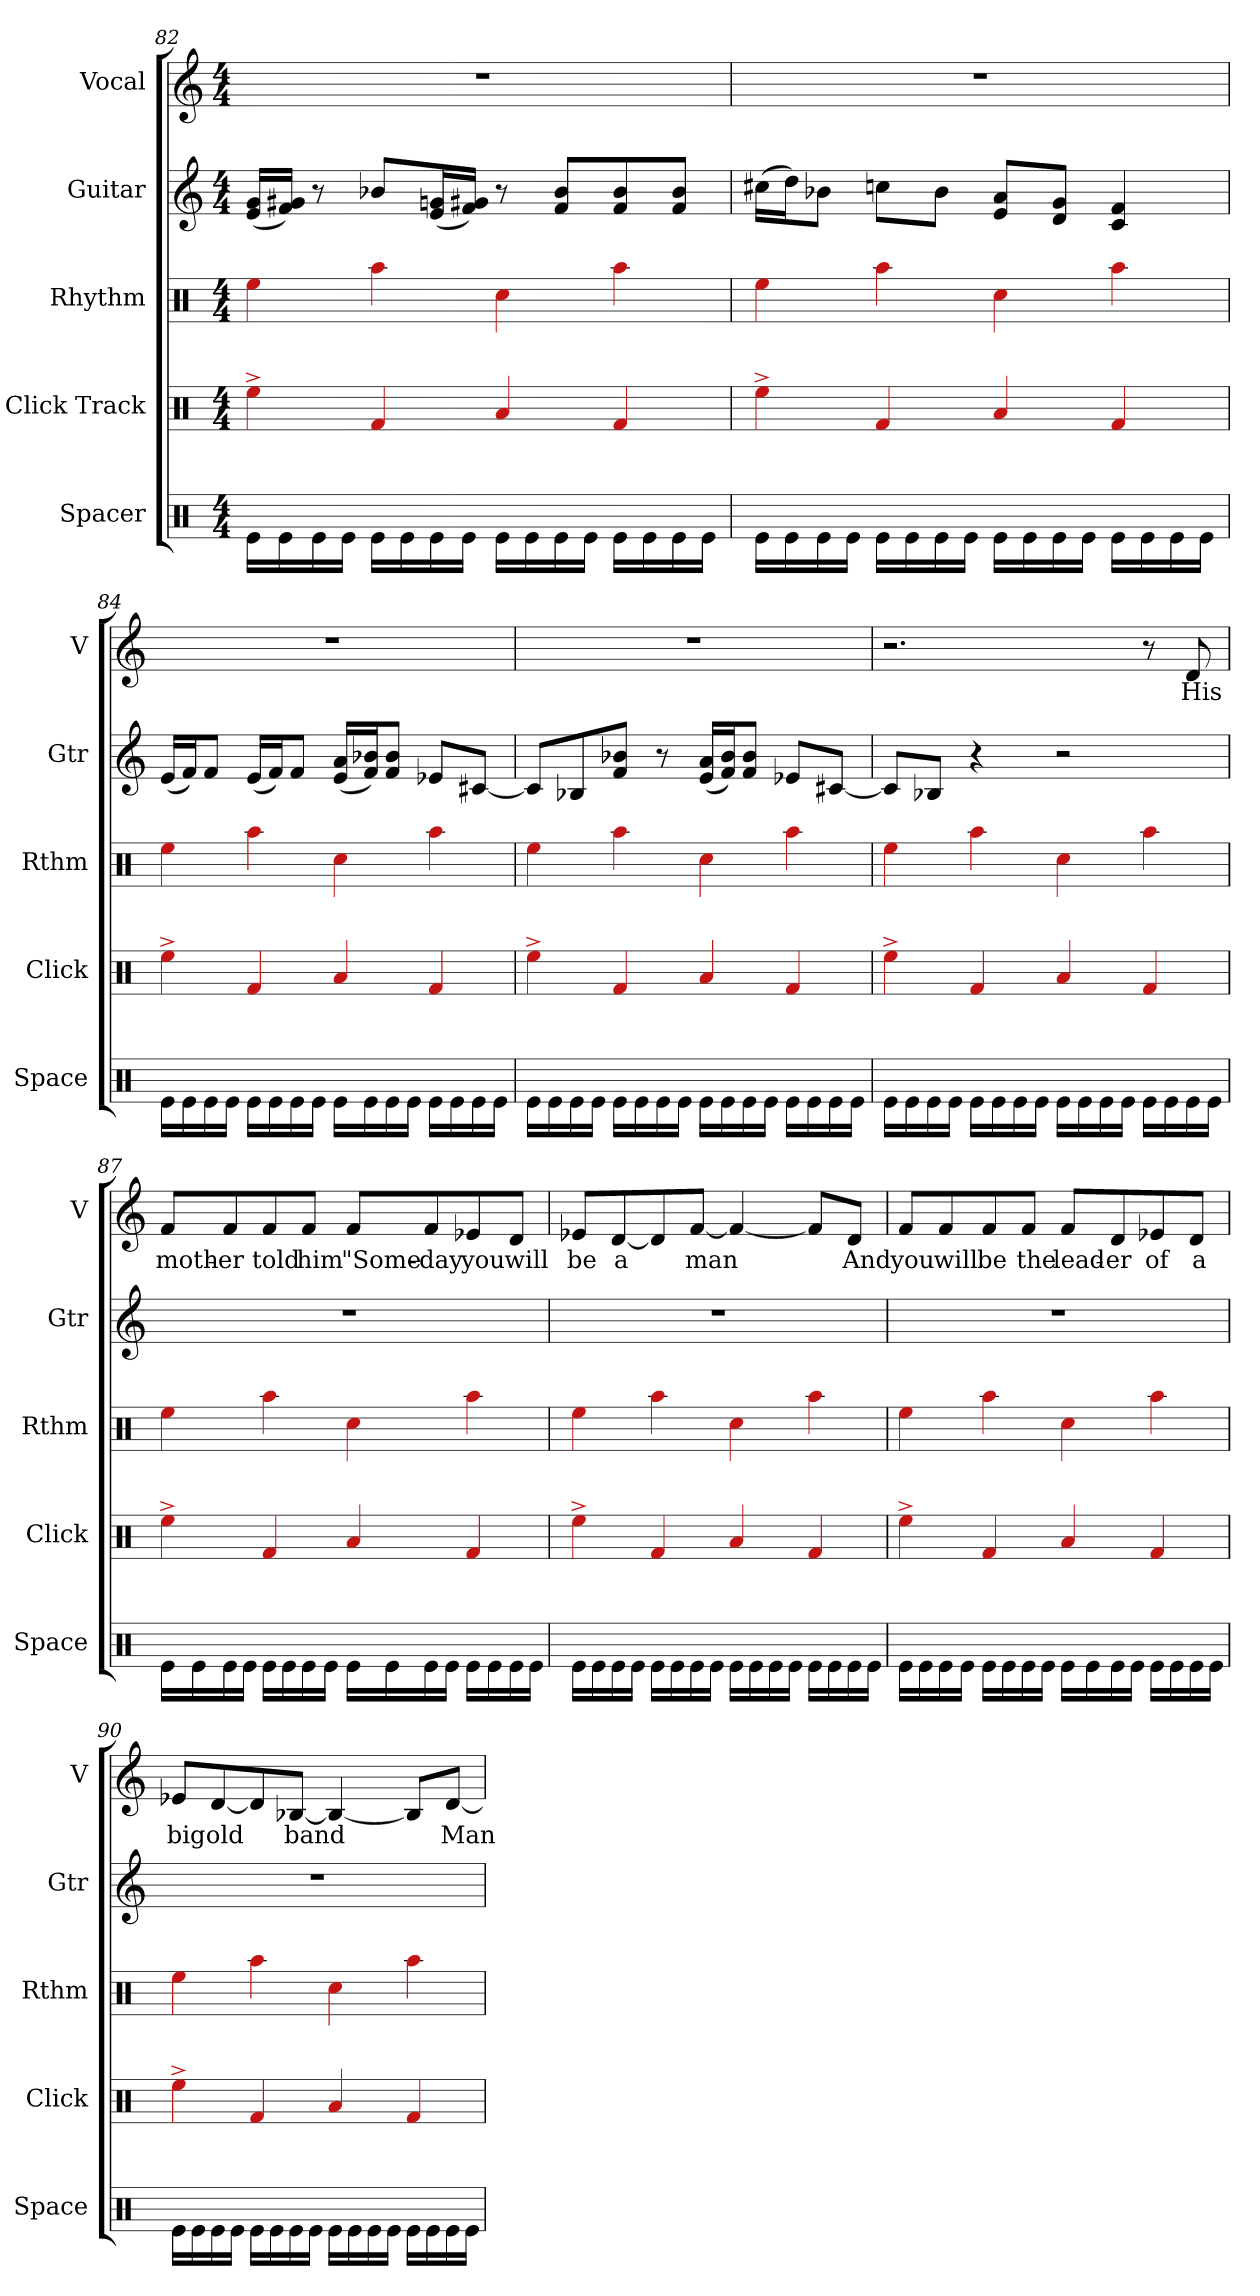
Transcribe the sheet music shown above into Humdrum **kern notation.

**kern	**kern	**kern	**kern	**kern	**text
*part5	*part4	*part3	*part2	*part1	*part1
*staff5	*staff4	*staff3	*staff2	*staff1	*staff1
*I"Spacer	*I"Click Track	*I"Rhythm	*I"Guitar	*I"Vocal	*
*I'Space	*I'Click	*I'Rthm	*I'Gtr	*I'V	*
!!LO:LB:g=z
*clefX	*clefX	*clefX	*clefG2	*clefG2	*
*k[]	*k[]	*k[]	*k[]	*k[]	*
*M4/4	*M4/4	*M4/4	*M4/4	*M4/4	*
=82	=82	=82	=82	=82	=82
16Re\LL	4ee^\	4ee\	(16e/ 16g/LL	1r	.
16Re\	.	.	16f/ 16g#X/JJ)	.	.
16Re\	.	.	8r	.	.
16Re\JJ	.	.	.	.	.
16Re\LL	4f/	4aa\	8b-X/L	.	.
16Re\	.	.	.	.	.
16Re\	.	.	(16e/ 16gn/L	.	.
16Re\JJ	.	.	16f/ 16g#X/JJ)	.	.
16Re\LL	4a/	4cc\	8r	.	.
16Re\	.	.	.	.	.
16Re\	.	.	8f/ 8b-/L	.	.
16Re\JJ	.	.	.	.	.
16Re\LL	4f/	4aa\	8f/ 8b-/	.	.
16Re\	.	.	.	.	.
16Re\	.	.	8f/ 8b-/J	.	.
16Re\JJ	.	.	.	.	.
!!LO:PB:g=z
=83	=83	=83	=83	=83	=83
16Re\LL	4ee^\	4ee\	(16cc#X\LL	1r	.
16Re\	.	.	16dd\J)	.	.
16Re\	.	.	8b-X\J	.	.
16Re\JJ	.	.	.	.	.
16Re\LL	4f/	4aa\	8ccn\L	.	.
16Re\	.	.	.	.	.
16Re\	.	.	8b-\J	.	.
16Re\JJ	.	.	.	.	.
16Re\LL	4a/	4cc\	8e/ 8a/L	.	.
16Re\	.	.	.	.	.
16Re\	.	.	8d/ 8g/J	.	.
16Re\JJ	.	.	.	.	.
16Re\LL	4f/	4aa\	4c/ 4f/	.	.
16Re\	.	.	.	.	.
16Re\	.	.	.	.	.
16Re\JJ	.	.	.	.	.
!!LO:LB:g=z
=84	=84	=84	=84	=84	=84
16Re\LL	4ee^\	4ee\	(16e/LL	1r	.
16Re\	.	.	16f/J)	.	.
16Re\	.	.	8f/J	.	.
16Re\JJ	.	.	.	.	.
16Re\LL	4f/	4aa\	(16e/LL	.	.
16Re\	.	.	16f/J)	.	.
16Re\	.	.	8f/J	.	.
16Re\JJ	.	.	.	.	.
16Re\LL	4a/	4cc\	(16e/ 16a/LL	.	.
16Re\	.	.	16f/ 16b-X/J)	.	.
16Re\	.	.	8f/ 8b-/J	.	.
16Re\JJ	.	.	.	.	.
16Re\LL	4f/	4aa\	8e-X/L	.	.
16Re\	.	.	.	.	.
16Re\	.	.	[8c#X/J	.	.
16Re\JJ	.	.	.	.	.
!!LO:PB:g=z
=85	=85	=85	=85	=85	=85
16Re\LL	4ee^\	4ee\	8c#/L]	1r	.
16Re\	.	.	.	.	.
16Re\	.	.	8B-X/	.	.
16Re\JJ	.	.	.	.	.
16Re\LL	4f/	4aa\	8f/ 8b-X/J	.	.
16Re\	.	.	.	.	.
16Re\	.	.	8r	.	.
16Re\JJ	.	.	.	.	.
16Re\LL	4a/	4cc\	(16e/ 16a/LL	.	.
16Re\	.	.	16f/ 16b-/J)	.	.
16Re\	.	.	8f/ 8b-/J	.	.
16Re\JJ	.	.	.	.	.
16Re\LL	4f/	4aa\	8e-X/L	.	.
16Re\	.	.	.	.	.
16Re\	.	.	[8c#X/J	.	.
16Re\JJ	.	.	.	.	.
!!LO:LB:g=z
=86	=86	=86	=86	=86	=86
16Re\LL	4ee^\	4ee\	8c#/L]	2.r	.
16Re\	.	.	.	.	.
16Re\	.	.	8B-X/J	.	.
16Re\JJ	.	.	.	.	.
16Re\LL	4f/	4aa\	4r	.	.
16Re\	.	.	.	.	.
16Re\	.	.	.	.	.
16Re\JJ	.	.	.	.	.
16Re\LL	4a/	4cc\	2r	.	.
16Re\	.	.	.	.	.
16Re\	.	.	.	.	.
16Re\JJ	.	.	.	.	.
16Re\LL	4f/	4aa\	.	8r	.
16Re\	.	.	.	.	.
16Re\	.	.	.	8d/	His
16Re\JJ	.	.	.	.	.
!!LO:PB:g=z
=87	=87	=87	=87	=87	=87
16Re\LL	4ee^\	4ee\	1r	8f/L	moth-
16Re\	.	.	.	.	.
16Re\	.	.	.	8f/	-er
16Re\JJ	.	.	.	.	.
16Re\LL	4f/	4aa\	.	8f/	told
16Re\	.	.	.	.	.
16Re\	.	.	.	8f/J	him
16Re\JJ	.	.	.	.	.
16Re\LL	4a/	4cc\	.	8f/L	"Some-
16Re\	.	.	.	.	.
16Re\	.	.	.	8f/	-day
16Re\JJ	.	.	.	.	.
16Re\LL	4f/	4aa\	.	8e-X/	you
16Re\	.	.	.	.	.
16Re\	.	.	.	8d/J	will
16Re\JJ	.	.	.	.	.
!!LO:LB:g=z
=88	=88	=88	=88	=88	=88
16Re\LL	4ee^\	4ee\	1r	8e-X/L	be
16Re\	.	.	.	.	.
16Re\	.	.	.	[8d/	a
16Re\JJ	.	.	.	.	.
16Re\LL	4f/	4aa\	.	8d/]	.
16Re\	.	.	.	.	.
16Re\	.	.	.	[8f/J	man
16Re\JJ	.	.	.	.	.
16Re\LL	4a/	4cc\	.	4f/_	.
16Re\	.	.	.	.	.
16Re\	.	.	.	.	.
16Re\JJ	.	.	.	.	.
16Re\LL	4f/	4aa\	.	8f/L]	.
16Re\	.	.	.	.	.
16Re\	.	.	.	8d/J	And
16Re\JJ	.	.	.	.	.
!!LO:PB:g=z
=89	=89	=89	=89	=89	=89
16Re\LL	4ee^\	4ee\	1r	8f/L	you
16Re\	.	.	.	.	.
16Re\	.	.	.	8f/	will
16Re\JJ	.	.	.	.	.
16Re\LL	4f/	4aa\	.	8f/	be
16Re\	.	.	.	.	.
16Re\	.	.	.	8f/J	the
16Re\JJ	.	.	.	.	.
16Re\LL	4a/	4cc\	.	8f/L	lead-
16Re\	.	.	.	.	.
16Re\	.	.	.	8d/	-er
16Re\JJ	.	.	.	.	.
16Re\LL	4f/	4aa\	.	8e-X/	of
16Re\	.	.	.	.	.
16Re\	.	.	.	8d/J	a
16Re\JJ	.	.	.	.	.
!!LO:LB:g=z
=90	=90	=90	=90	=90	=90
16Re\LL	4ee^\	4ee\	1r	8e-X/L	big
16Re\	.	.	.	.	.
16Re\	.	.	.	[8d/	old
16Re\JJ	.	.	.	.	.
16Re\LL	4f/	4aa\	.	8d/]	.
16Re\	.	.	.	.	.
16Re\	.	.	.	[8B-X/J	band
16Re\JJ	.	.	.	.	.
16Re\LL	4a/	4cc\	.	4B-/_	.
16Re\	.	.	.	.	.
16Re\	.	.	.	.	.
16Re\JJ	.	.	.	.	.
16Re\LL	4f/	4aa\	.	8B-/L]	.
16Re\	.	.	.	.	.
16Re\	.	.	.	[8d/J	Man-
16Re\JJ	.	.	.	.	.
=	=	=	=	=	=
*-	*-	*-	*-	*-	*-
